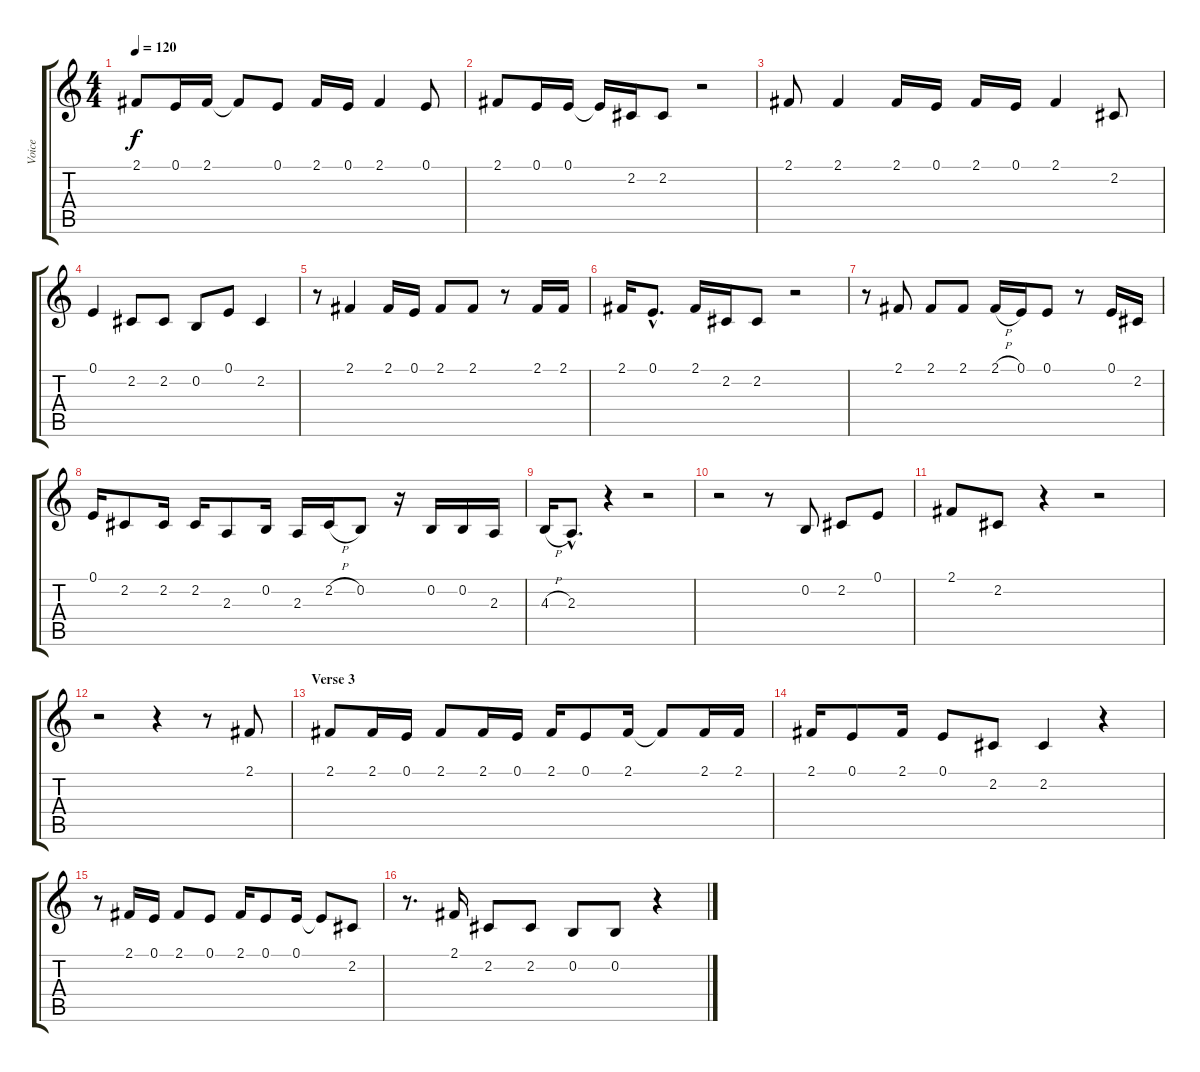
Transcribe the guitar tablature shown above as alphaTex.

\track ("Voice" "Voice") {instrument accordion}
\staff {score tabs}
\tuning (E4 B3 G3 D3 A2 E2) {hide}
\ts (4 4)
\tempo 120
\clef g2
\ks c
2.1.8{dy f} 0.1.16 2.1.16 2.1{t}.8 0.1.8 2.1.16 0.1.16 2.1.4 0.1.8 |
2.1.8 0.1.16 0.1.16 0.1{t}.16 2.2.16 2.2.8 r.2 |
2.1.8 2.1.4 2.1.16 0.1.16 2.1.16 0.1.16 2.1.4 2.2.8 |
0.1.4 2.2.8 2.2.8 0.2.8 0.1.8 2.2.4 |
r.8 2.1.4 2.1.16 0.1.16 2.1.8 2.1.8 r.8 2.1.16 2.1.16 |
2.1.16 0.1{hac}.8{d} 2.1.16 2.2.16 2.2.8 r.2 |
r.8 2.1.8 2.1.8 2.1.8 2.1{h}.16 0.1.16 0.1.8 r.8 0.1.16 2.2.16 |
0.1.16 2.2.8 2.2.16 2.2.16 2.3.8 0.2.16 2.3.16 2.2{h}.16 0.2.8 r.16 0.2.16 0.2.16 2.3.16 |
4.3{h}.16 2.3{hac}.8{d} r.4 r.2 |
r.2 r.8 0.2.8 2.2.8 0.1.8 |
2.1.8 2.2.8 r.4 r.2 |
r.2 r.4 r.8 2.1.8 |
\section ("" "Verse 3")
2.1.8 2.1.16 0.1.16 2.1.8 2.1.16 0.1.16 2.1.16 0.1.8 2.1.16 2.1{t}.8 2.1.16 2.1.16 |
2.1.16 0.1.8 2.1.16 0.1.8 2.2.8 2.2.4 r.4 |
r.8 2.1.16 0.1.16 2.1.8 0.1.8 2.1.16 0.1.8 0.1.16 0.1{t}.8 2.2.8 |
r.8{d} 2.1.16 2.2.8 2.2.8 0.2.8 0.2.8 r.4
